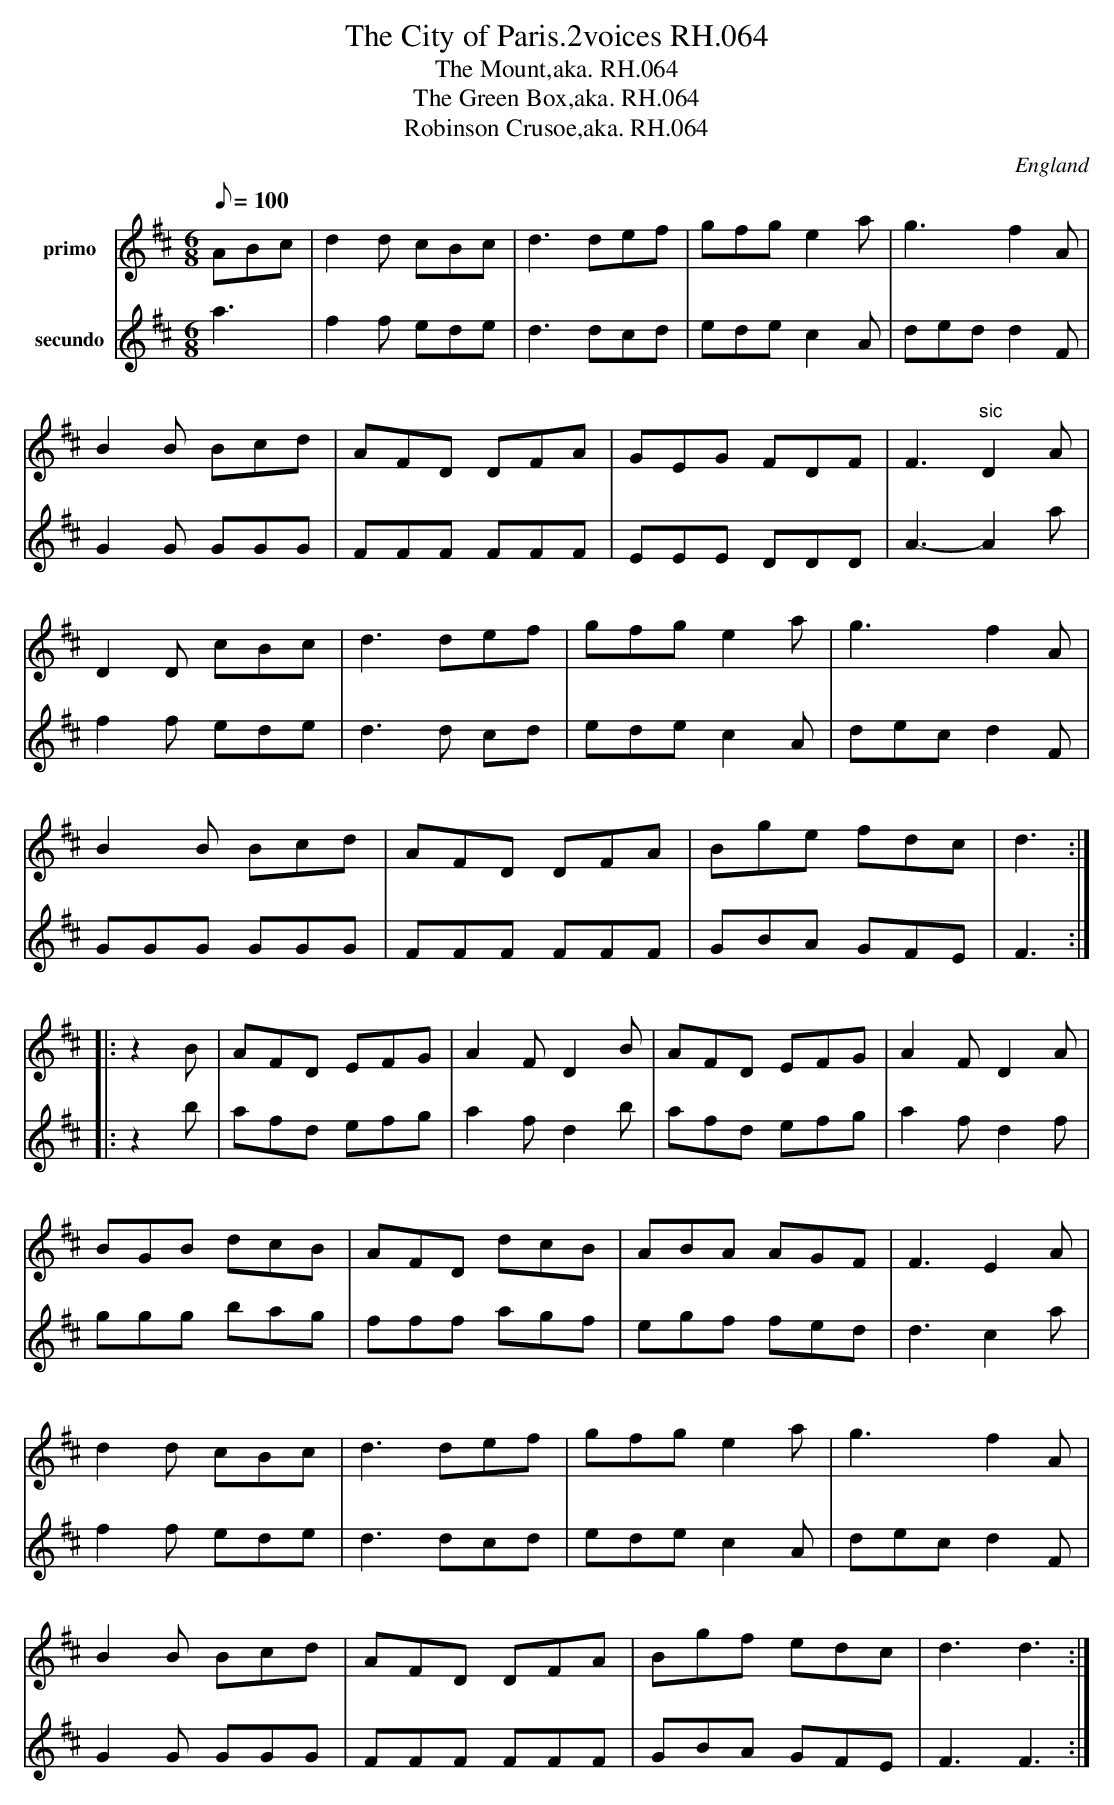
X:1
T:City of Paris.2voices RH.064, The
T:Mount,aka. RH.064, The
T:Green Box,aka. RH.064, The
T:Robinson Crusoe,aka. RH.064
O:England
V:1 name="primo"
V:2 name="secundo"
M:6/8
L:1/8
Q:100
K:D
[V:1] ABc|d2d cBc|d3 def|gfg e2a|g3 f2A|
[V:2] a3|f2f ede|d3 dcd|ede c2A|ded d2F|
[V:1] B2B Bcd|AFD DFA|GEG FDF|F3 "sic"D2A|
[V:2] G2G GGG|FFF FFF|EEE DDD|A3-A2a|
[V:1] D2D cBc|d3 def|gfg e2a|g3 f2A|
[V:2] f2f ede|d3d cd|ede c2A|dec d2F|
[V:1] B2B Bcd|AFD DFA|Bge fdc|d3:|
[V:2] GGG GGG|FFF FFF|GBA GFE|F3:|
[V:1]|:z2B|AFD EFG|A2F D2B|AFD EFG|A2F D2A|
[V:2]|:z2b|afd efg|a2f d2b|afd efg|a2f d2f|
[V:1] BGB dcB|AFD dcB|ABA AGF|F3 E2A|
[V:2] ggg bag|fff agf|egf fed|d3 c2a|
[V:1] d2d cBc|d3 def|gfg e2a|g3 f2A|
[V:2] f2f ede|d3 dcd|ede c2A|dec d2F|
[V:1] B2B Bcd|AFD DFA|Bgf edc|d3 d3:|
[V:2] G2G GGG|FFF FFF|GBA GFE|F3 F3:|
